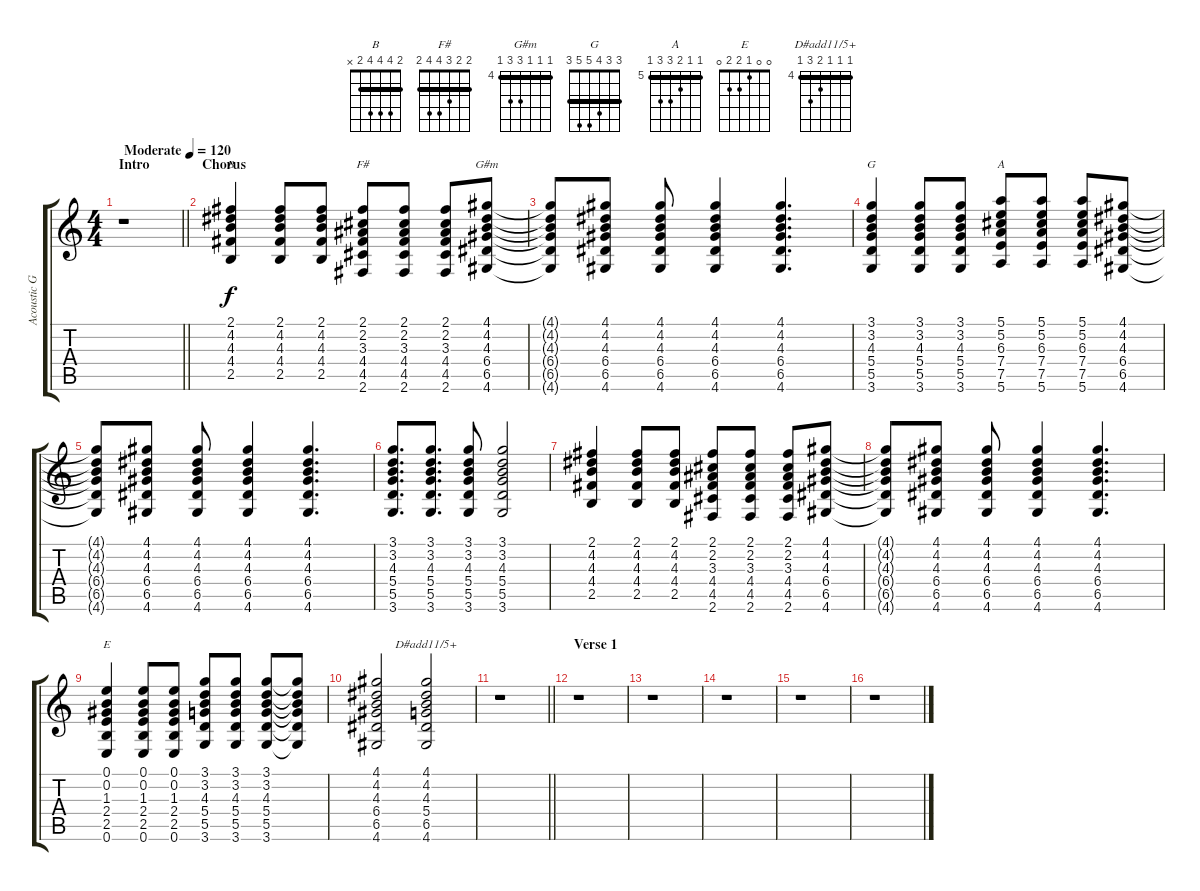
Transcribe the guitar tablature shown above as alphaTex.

\track ("Acoustic Guitar" "Acoustic G") {instrument acousticguitarsteel}
\staff {score tabs}
\tuning (E4 B3 G3 D3 A2 E2) {hide}
\chord ("B" 2 4 4 4 2 x) {barre 2}
\chord ("F#" 2 2 3 4 4 2) {barre 2}
\chord ("G#m" 4 4 4 6 6 4) {firstfret 4 barre 4}
\chord ("G" 3 3 4 5 5 3) {barre 3}
\chord ("A" 5 5 6 7 7 5) {firstfret 5 barre 5}
\chord ("E" 0 0 1 2 2 0)
\chord ("D#add11/5+" 4 4 4 5 6 4) {firstfret 4 barre 4}
\ts (4 4)
\section ("" "Intro")
\tempo (120 "Moderate")
\clef g2
\barLineRight lightlight
\ks c
r.1{dy f instrument acousticguitarsteel} |
\section ("" "Chorus")
(2.1 4.2 4.3 4.4 2.5).4{ch "B"} (2.1 4.2 4.3 4.4 2.5).8 (2.1 4.2 4.3 4.4 2.5).8 (2.1 2.2 3.3 4.4 4.5 2.6).8{ch "F#"} (2.1 2.2 3.3 4.4 4.5 2.6).8 (2.1 2.2 3.3 4.4 4.5 2.6).8 (4.1 4.2 4.3 6.4 6.5 4.6).8{ch "G#m"} |
(4.1{t} 4.2{t} 4.3{t} 6.4{t} 6.5{t} 4.6{t}).8 (4.1 4.2 4.3 6.4 6.5 4.6).8 (4.1 4.2 4.3 6.4 6.5 4.6).8 (4.1 4.2 4.3 6.4 6.5 4.6).4 (4.1 4.2 4.3 6.4 6.5 4.6).4{d} |
(3.1 3.2 4.3 5.4 5.5 3.6).4{ch "G"} (3.1 3.2 4.3 5.4 5.5 3.6).8 (3.1 3.2 4.3 5.4 5.5 3.6).8 (5.1 5.2 6.3 7.4 7.5 5.6).8{ch "A"} (5.1 5.2 6.3 7.4 7.5 5.6).8 (5.1 5.2 6.3 7.4 7.5 5.6).8 (4.1 4.2 4.3 6.4 6.5 4.6).8 |
(4.1{t} 4.2{t} 4.3{t} 6.4{t} 6.5{t} 4.6{t}).8 (4.1 4.2 4.3 6.4 6.5 4.6).8 (4.1 4.2 4.3 6.4 6.5 4.6).8 (4.1 4.2 4.3 6.4 6.5 4.6).4 (4.1 4.2 4.3 6.4 6.5 4.6).4{d} |
(3.1 3.2 4.3 5.4 5.5 3.6).8{d} (3.1 3.2 4.3 5.4 5.5 3.6).8{d} (3.1 3.2 4.3 5.4 5.5 3.6).8 (3.1 3.2 4.3 5.4 5.5 3.6).2 |
(2.1 4.2 4.3 4.4 2.5).4 (2.1 4.2 4.3 4.4 2.5).8 (2.1 4.2 4.3 4.4 2.5).8 (2.1 2.2 3.3 4.4 4.5 2.6).8 (2.1 2.2 3.3 4.4 4.5 2.6).8 (2.1 2.2 3.3 4.4 4.5 2.6).8 (4.1 4.2 4.3 6.4 6.5 4.6).8 |
(4.1{t} 4.2{t} 4.3{t} 6.4{t} 6.5{t} 4.6{t}).8 (4.1 4.2 4.3 6.4 6.5 4.6).8 (4.1 4.2 4.3 6.4 6.5 4.6).8 (4.1 4.2 4.3 6.4 6.5 4.6).4 (4.1 4.2 4.3 6.4 6.5 4.6).4{d} |
(0.1 0.2 1.3 2.4 2.5 0.6).4{ch "E"} (0.1 0.2 1.3 2.4 2.5 0.6).8 (0.1 0.2 1.3 2.4 2.5 0.6).8 (3.1 3.2 4.3 5.4 5.5 3.6).8 (3.1 3.2 4.3 5.4 5.5 3.6).8 (3.1 3.2 4.3 5.4 5.5 3.6).8 (3.1{t} 3.2{t} 4.3{t} 5.4{t} 5.5{t} 3.6{t}).8 |
(4.1 4.2 4.3 6.4 6.5 4.6).2 (4.1 4.2 4.3 5.4 6.5 4.6).2{ch "D#add11/5+"} |
\barLineRight lightlight
r.1 |
\section ("" "Verse 1")
r.1 |
r.1 |
r.1 |
r.1 |
r.1
